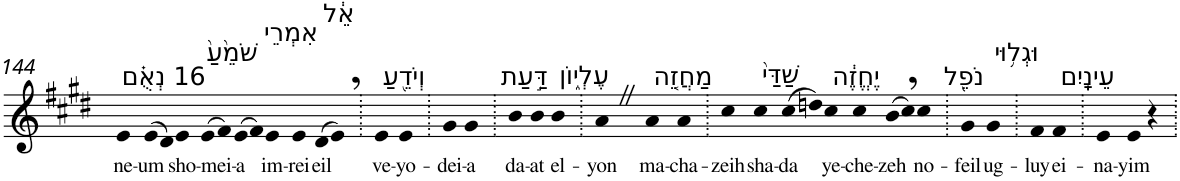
**kern	**text
*part1	*part1
*staff1	*staff1
*I"Piano	*
*I'Pno	*
!!LO:PB:g=z
*clefG2	*
*k[f#c#g#d#]	*
*E:	*
=144	=144
!LO:TX:a:t=16 נְאֻ֗ם	!
!	!LO:LY:b
4e	ne-
!	!LO:LY:b
(>8e	-um
8d#)	.
!LO:TX:a:t=שֹׁמֵ֙עַ֙	!
!	!LO:LY:b
4e	sho-
!	!LO:LY:b
(>8e	-mei-
8f#)	.
!	!LO:LY:b
(>8e	-a
8f#)	.
!LO:TX:a:t=אִמְרֵי	!
!	!LO:LY:b
4e	im-
!	!LO:LY:b
4e	-rei
!LO:TX:a:t=אֵ֔ל	!
!	!LO:LY:b
(>8d#	eil
8e,)	.
=145.	=145.
!LO:TX:a:t=וְיֹדֵ֖עַ	!
!	!LO:LY:b
4e	ve-
!	!LO:LY:b
4e	-yo-
=146.	=146.
!	!LO:LY:b
4g#	-dei-
!	!LO:LY:b
4g#	-a
=147.	=147.
!LO:TX:a:t=דַּ֣עַת	!
!	!LO:LY:b
4b	da-
!	!LO:LY:b
4b	-at
!LO:TX:a:t=עֶלְי֑וֹן	!
!	!LO:LY:b
4b	el-
=148.	=148.
!	!LO:LY:b
4aZ	-yon
!LO:TX:a:t=מַחֲזֵ֤ה	!
!	!LO:LY:b
4a	ma-
!	!LO:LY:b
4a	-cha-
=149.	=149.
!	!LO:LY:b
4cc#	-zeih
!LO:TX:a:t=שַׁדַּי֙	!
!	!LO:LY:b
4cc#	sha-
!	!LO:LY:b
(>8cc#	-da
8ddn)	.
!LO:TX:a:t=יֶחֱזֶ֔ה	!
!	!LO:LY:b
4cc#	ye-
!	!LO:LY:b
4cc#	-che-
!	!LO:LY:b
(>8b	-zeh
8cc#,)	.
!LO:TX:a:t=נֹפֵ֖ל	!
!	!LO:LY:b
4cc#	no-
=150.	=150.
!	!LO:LY:b
4g#	-feil
!LO:TX:a:t=וּגְל֥וּי	!
!	!LO:LY:b
4g#	ug-
=151.	=151.
!	!LO:LY:b
4f#	-luy
!LO:TX:a:t=עֵינָֽיִם	!
!	!LO:LY:b
4f#	ei-
=152.	=152.
!	!LO:LY:b
4e	-na-
!	!LO:LY:b
4e	-yim
4r	.
=.	=.
*-	*-
